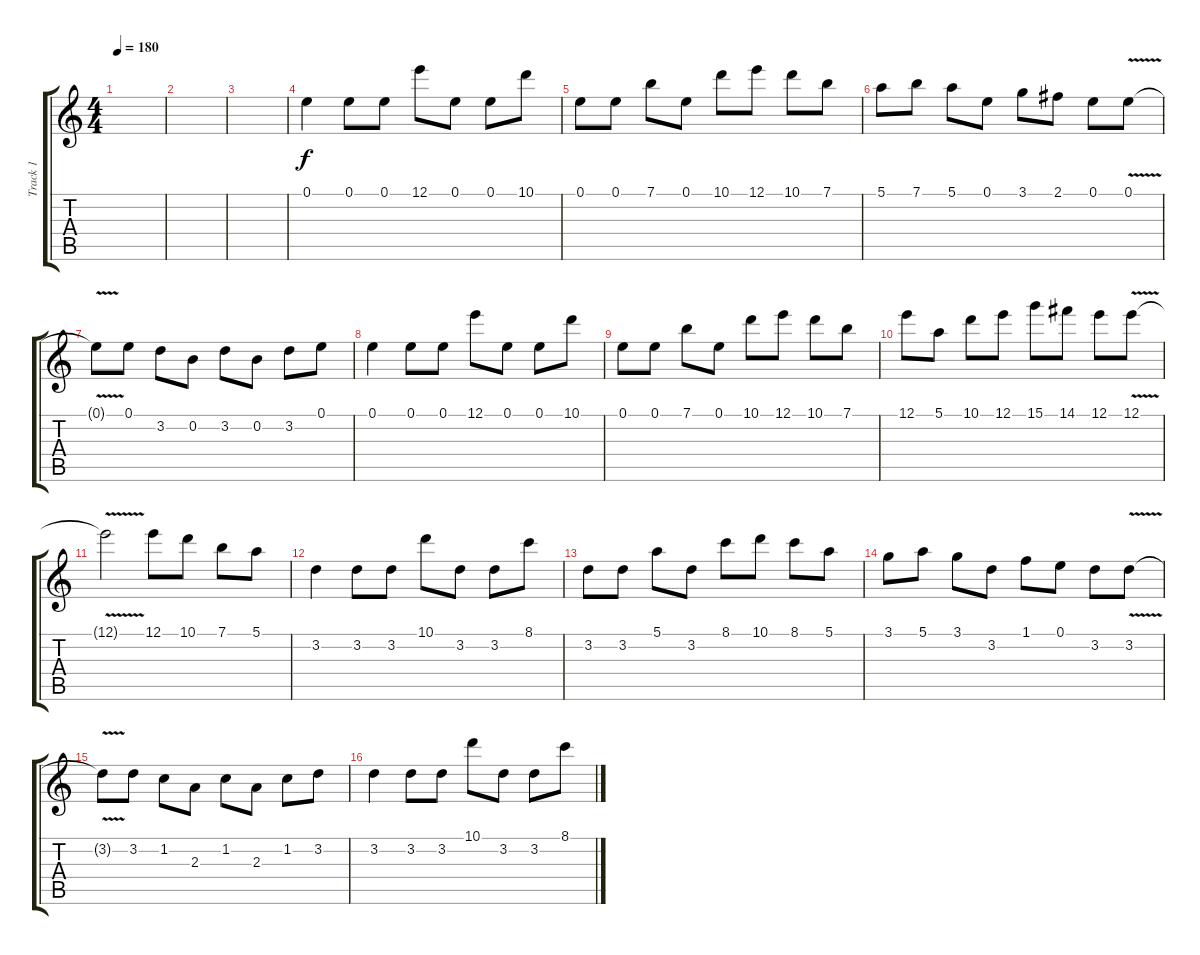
\track ("Track 1" "Track 1") {instrument overdrivenguitar}
\staff {score tabs}
\tuning (E4 B3 G3 D3 A2 E2) {hide}
\ts (4 4)
\tempo 180
\clef g2
\ks c
|
|
|
0.1.4 0.1.8 0.1.8 12.1.8 0.1.8 0.1.8 10.1.8 |
0.1.8 0.1.8 7.1.8 0.1.8 10.1.8 12.1.8 10.1.8 7.1.8 |
5.1.8 7.1.8 5.1.8 0.1.8 3.1.8 2.1.8 0.1.8 0.1{v}.8 |
0.1{t}.8 0.1.8 3.2.8 0.2.8 3.2.8 0.2.8 3.2.8 0.1.8 |
0.1.4 0.1.8 0.1.8 12.1.8 0.1.8 0.1.8 10.1.8 |
0.1.8 0.1.8 7.1.8 0.1.8 10.1.8 12.1.8 10.1.8 7.1.8 |
12.1.8 5.1.8 10.1.8 12.1.8 15.1.8 14.1.8 12.1.8 12.1{v}.8 |
12.1{t}.2 12.1.8 10.1.8 7.1.8 5.1.8 |
3.2.4 3.2.8 3.2.8 10.1.8 3.2.8 3.2.8 8.1.8 |
3.2.8 3.2.8 5.1.8 3.2.8 8.1.8 10.1.8 8.1.8 5.1.8 |
3.1.8 5.1.8 3.1.8 3.2.8 1.1.8 0.1.8 3.2.8 3.2{v}.8 |
3.2{t}.8 3.2.8 1.2.8 2.3.8 1.2.8 2.3.8 1.2.8 3.2.8 |
3.2.4 3.2.8 3.2.8 10.1.8 3.2.8 3.2.8 8.1.8
